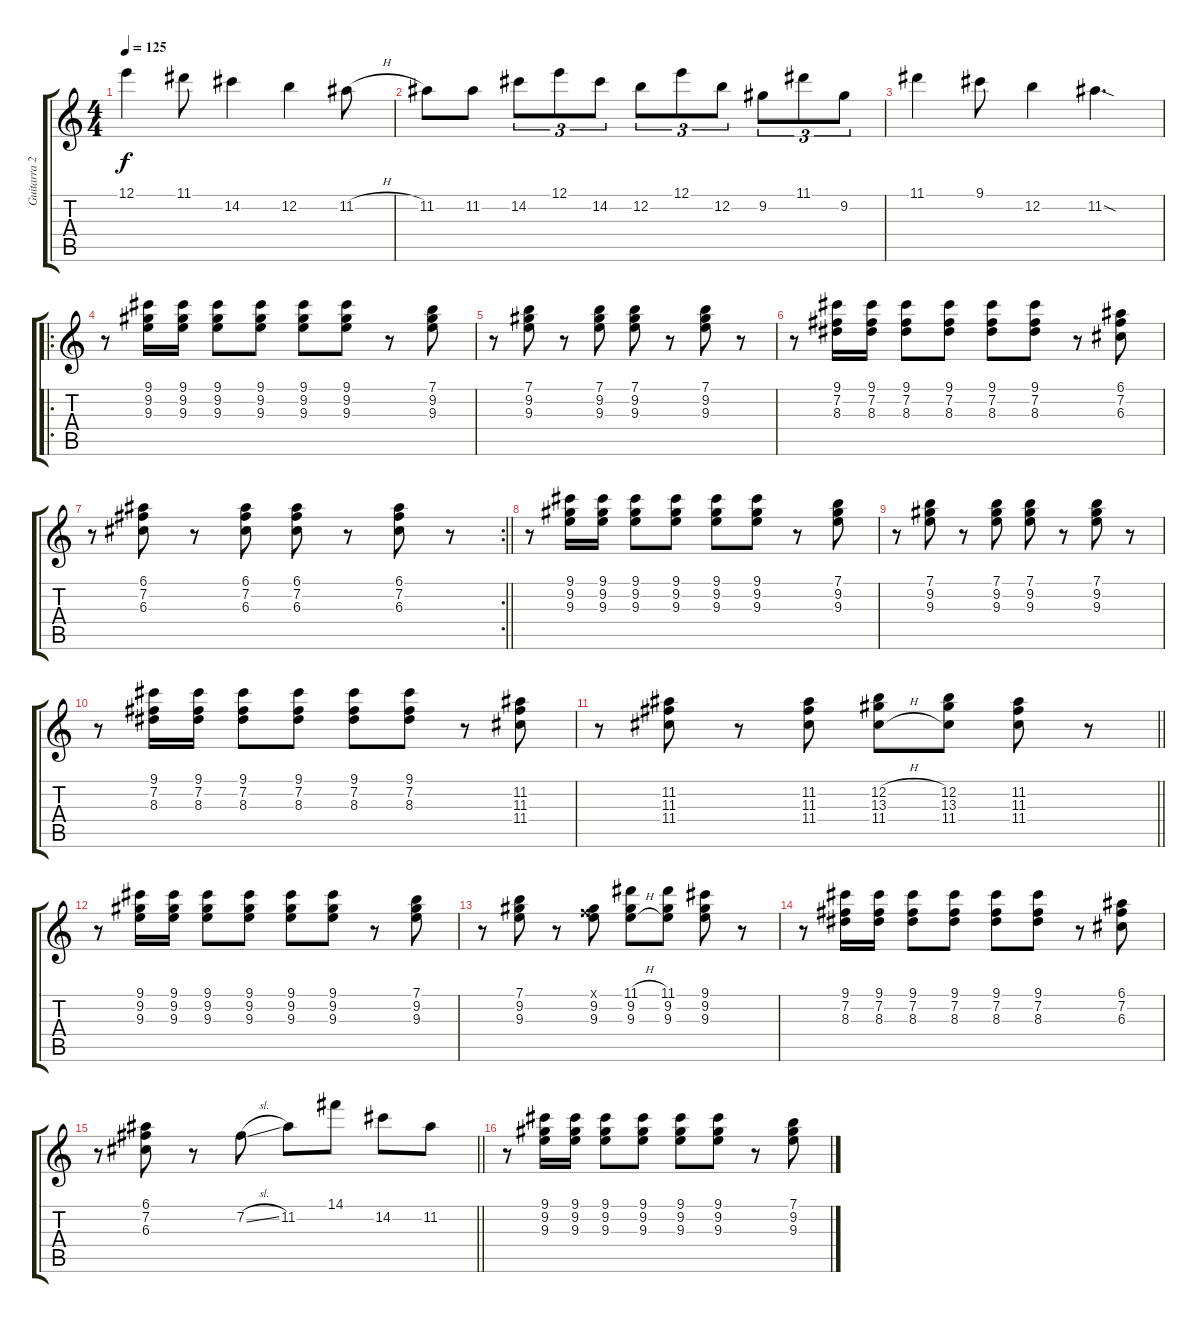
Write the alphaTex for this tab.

\track ("Guitarra 2" "Guitarra 2") {instrument overdrivenguitar}
\staff {score tabs}
\tuning (E4 B3 G3 D3 A2 E2) {hide}
\ts (4 4)
\tempo 125
\clef g2
\ks c
12.1.4{dy f} 11.1.8 14.2.4 12.2.4 11.2{h}.8 |
11.2.8 11.2.8 14.2.8{tu (3 2)} 12.1.8{tu (3 2)} 14.2.8{tu (3 2)} 12.2.8{tu (3 2)} 12.1.8{tu (3 2)} 12.2.8{tu (3 2)} 9.2.8{tu (3 2)} 11.1.8{tu (3 2)} 9.2.8{tu (3 2)} |
11.1.4 9.1.8 12.2.4 11.2{sod}.4{d} |
\ro
r.8 (9.1 9.2 9.3).16 (9.1 9.2 9.3).16 (9.1 9.2 9.3).8 (9.1 9.2 9.3).8 (9.1 9.2 9.3).8 (9.1 9.2 9.3).8 r.8 (7.1 9.2 9.3).8 |
r.8 (7.1 9.2 9.3).8 r.8 (7.1 9.2 9.3).8 (7.1 9.2 9.3).8 r.8 (7.1 9.2 9.3).8 r.8 |
r.8 (9.1 7.2 8.3).16 (9.1 7.2 8.3).16 (9.1 7.2 8.3).8 (9.1 7.2 8.3).8 (9.1 7.2 8.3).8 (9.1 7.2 8.3).8 r.8 (6.1 7.2 6.3).8 |
\rc 2
\barLineRight lightlight
r.8 (6.1 7.2 6.3).8 r.8 (6.1 7.2 6.3).8 (6.1 7.2 6.3).8 r.8 (6.1 7.2 6.3).8 r.8 |
r.8 (9.1 9.2 9.3).16 (9.1 9.2 9.3).16 (9.1 9.2 9.3).8 (9.1 9.2 9.3).8 (9.1 9.2 9.3).8 (9.1 9.2 9.3).8 r.8 (7.1 9.2 9.3).8 |
r.8 (7.1 9.2 9.3).8 r.8 (7.1 9.2 9.3).8 (7.1 9.2 9.3).8 r.8 (7.1 9.2 9.3).8 r.8 |
r.8 (9.1 7.2 8.3).16 (9.1 7.2 8.3).16 (9.1 7.2 8.3).8 (9.1 7.2 8.3).8 (9.1 7.2 8.3).8 (9.1 7.2 8.3).8 r.8 (11.2 11.3 11.4).8 |
\barLineRight lightlight
r.8 (11.2 11.3 11.4).8 r.8 (11.2 11.3 11.4).8 (12.2{h} 13.3{h} 11.4{h}).8 (12.2 13.3 11.4).8 (11.2 11.3 11.4).8 r.8 |
r.8 (9.1 9.2 9.3).16 (9.1 9.2 9.3).16 (9.1 9.2 9.3).8 (9.1 9.2 9.3).8 (9.1 9.2 9.3).8 (9.1 9.2 9.3).8 r.8 (7.1 9.2 9.3).8 |
r.8 (7.1 9.2 9.3).8 r.8 (1.1{x} 9.2 9.3).8 (11.1{h} 9.2{h} 9.3{h}).8 (11.1 9.2 9.3).8 (9.1 9.2 9.3).8 r.8 |
r.8 (9.1 7.2 8.3).16 (9.1 7.2 8.3).16 (9.1 7.2 8.3).8 (9.1 7.2 8.3).8 (9.1 7.2 8.3).8 (9.1 7.2 8.3).8 r.8 (6.1 7.2 6.3).8 |
\barLineRight lightlight
r.8 (6.1 7.2 6.3).8 r.8 7.2{sl}.8 11.2.8 14.1.8 14.2.8 11.2.8 |
r.8 (9.1 9.2 9.3).16 (9.1 9.2 9.3).16 (9.1 9.2 9.3).8 (9.1 9.2 9.3).8 (9.1 9.2 9.3).8 (9.1 9.2 9.3).8 r.8 (7.1 9.2 9.3).8
